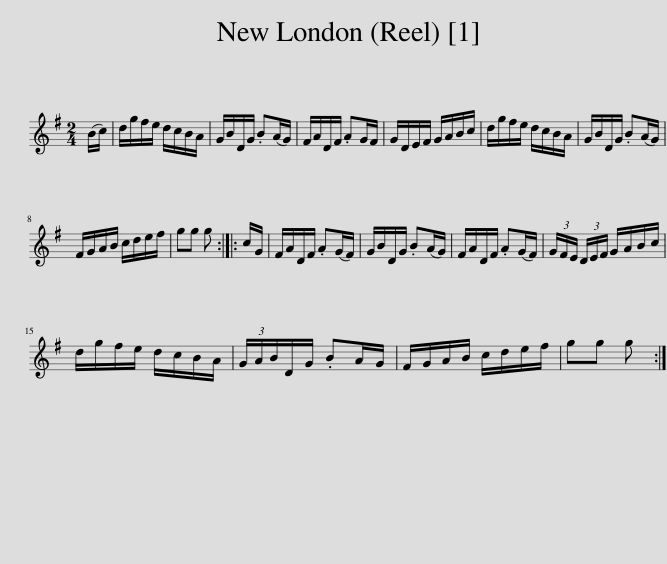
X:1
L:1/8
M:2/4
I:linebreak $
K:G
V:1 treble
V:1
 (B/c/) | d/g/f/e/ d/c/B/A/ | G/B/D/G/ .B(A/G/) | F/A/D/F/ .AG/F/ | G/D/E/F/ G/A/B/c/ | %5
 d/g/f/e/ d/c/B/A/ | G/B/D/G/ .B(A/G/) |$ F/G/A/B/ c/d/e/f/ | gg g :: c/G/ | %10
 F/A/D/F/ .A(G/F/) | G/B/D/G/ .B(A/G/) | F/A/D/F/ .A(G/F/) | (3G/F/E/ (3D/E/F/ G/A/B/c/ |$ d/g/f/e/ d/c/B/A/ | %15
 (3G/A/B/D/G/ .BA/G/ | F/G/A/B/ c/d/e/f/ | gg g :| %18
